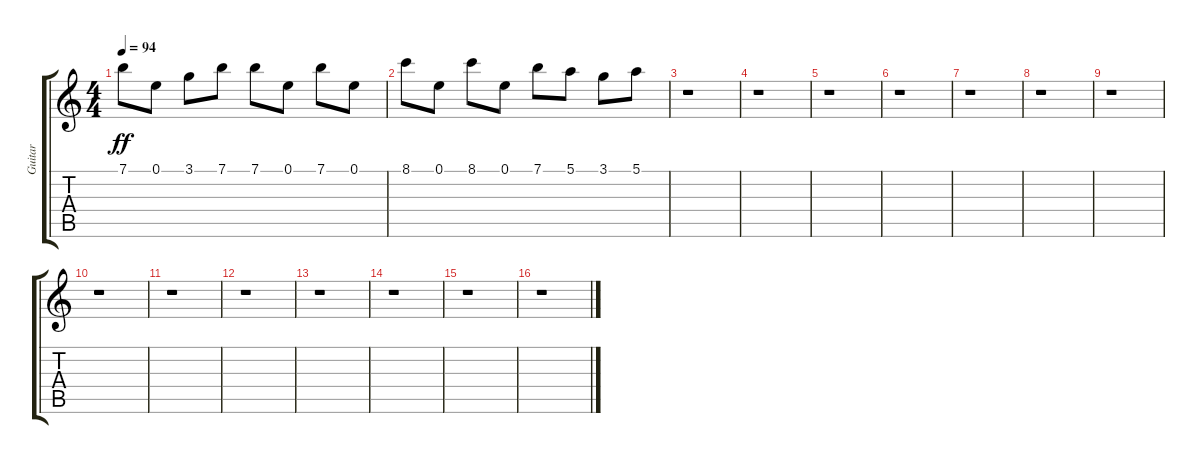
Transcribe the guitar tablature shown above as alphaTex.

\track ("Guitar" "Guitar") {instrument electricguitarjazz}
\staff {score tabs}
\tuning (E4 B3 G3 D3 A2 E2) {hide}
\ts (4 4)
\tempo 94
\clef g2
\ks c
7.1.8{dy ff} 0.1.8 3.1.8 7.1.8 7.1.8 0.1.8 7.1.8 0.1.8 |
8.1.8 0.1.8 8.1.8 0.1.8 7.1.8 5.1.8 3.1.8 5.1.8 |
r.1 |
r.1 |
r.1 |
r.1 |
r.1 |
r.1 |
r.1 |
r.1 |
r.1 |
r.1 |
r.1 |
r.1 |
r.1 |
r.1
